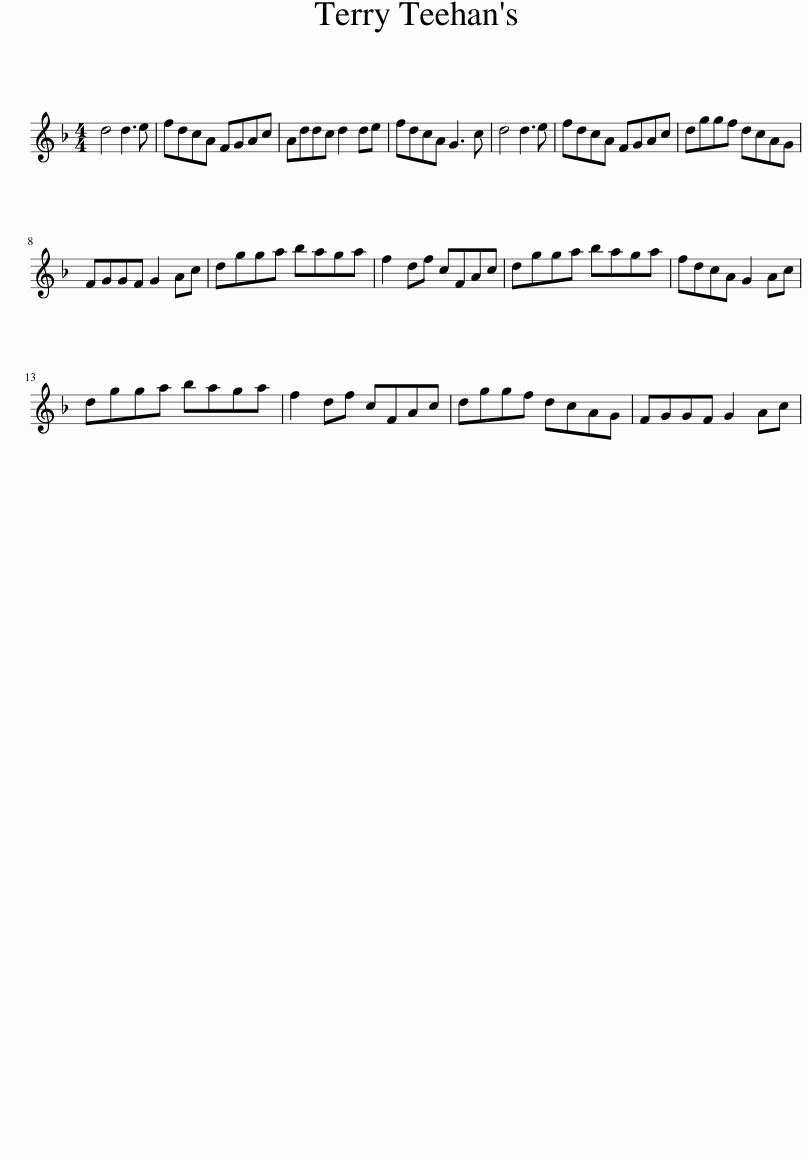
X:1
L:1/8
M:4/4
I:linebreak $
K:F
V:1 treble
V:1
 d4 d3 e | fdcA FGAc | Addc d2 de | fdcA G3 c | d4 d3 e | %5
 fdcA FGAc | dggf dcAG |$ FGGF G2 Ac | dgga baga | f2 df cFAc | %10
 dgga baga | fdcA G2 Ac |$ dgga baga | f2 df cFAc | dggf dcAG | %15
 FGGF G2 Ac | %16
